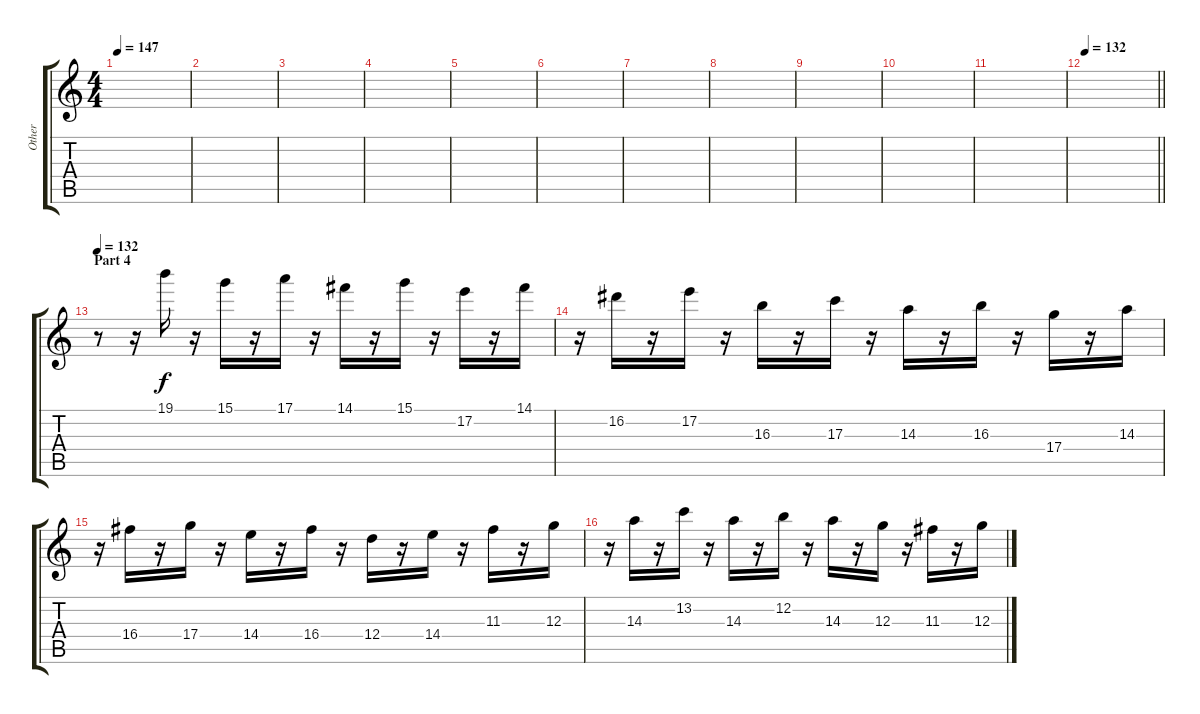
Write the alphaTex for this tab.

\track ("Other" "Other") {instrument overdrivenguitar}
\staff {score tabs}
\tuning (E4 B3 G3 D3 A2 E2) {hide}
\ts (4 4)
\tempo 147
\clef g2
\ks c
|
|
|
|
|
|
|
|
|
|
|
\tempo 132
\barLineRight lightlight
|
\section ("" "Part 4")
\tempo 132
r.8 r.16 19.1.16 r.16 15.1.16 r.16 17.1.16 r.16 14.1.16 r.16 15.1.16 r.16 17.2.16 r.16 14.1.16 |
r.16 16.2.16 r.16 17.2.16 r.16 16.3.16 r.16 17.3.16 r.16 14.3.16 r.16 16.3.16 r.16 17.4.16 r.16 14.3.16 |
r.16 16.4.16 r.16 17.4.16 r.16 14.4.16 r.16 16.4.16 r.16 12.4.16 r.16 14.4.16 r.16 11.3.16 r.16 12.3.16 |
r.16 14.3.16 r.16 13.2.16 r.16 14.3.16 r.16 12.2.16 r.16 14.3.16 r.16 12.3.16 r.16 11.3.16 r.16 12.3.16
